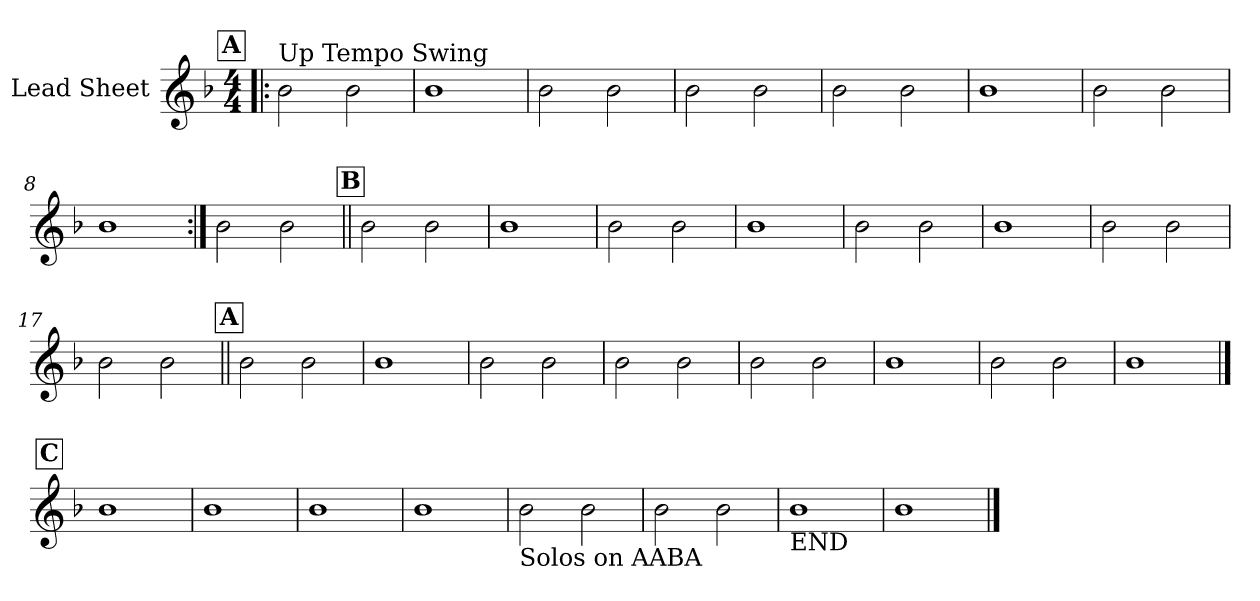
**kern
*part1
*staff1
*I"Lead Sheet
*clefG2
*k[b-]
*F:
*M4/4
!!LO:REH:place=s1:a:fs=14:t=A
=1!|:
!LO:TX:a:t=Up Tempo Swing
2b-\
2b-\
=2
1b-
=3
2b-\
2b-\
=4
2b-\
2b-\
!!LO:LB:g=z
=5
2b-\
2b-\
=6
1b-
=7
2b-\
2b-\
=8
1b-
!!LO:LB:g=z
=9:|!
2b-\
2b-\
!!LO:LB:g=z
!!LO:REH:place=s1:a:fs=14:t=B
=10||
2b-\
2b-\
=11
1b-
=12
2b-\
2b-\
=13
1b-
!!LO:LB:g=z
=14
2b-\
2b-\
=15
1b-
=16
2b-\
2b-\
=17
2b-\
2b-\
!!LO:LB:g=z
!!LO:REH:place=s1:a:fs=14:t=A
=18||
2b-\
2b-\
=19
1b-
=20
2b-\
2b-\
=21
2b-\
2b-\
!!LO:LB:g=z
=22
2b-\
2b-\
=23
1b-
=24
2b-\
2b-\
=25
1b-
!!LO:LB:g=z
!!LO:REH:place=s1:a:fs=14:t=C
==26
1b-
=27
1b-
=28
1b-
=29
1b-
!!LO:LB:g=z
=30
!LO:TX:b:t=Solos on AABA
2b-\
2b-\
=31
2b-\
2b-\
=32
!LO:TX:b:t=END
1b-
=33
1b-
==
*-
